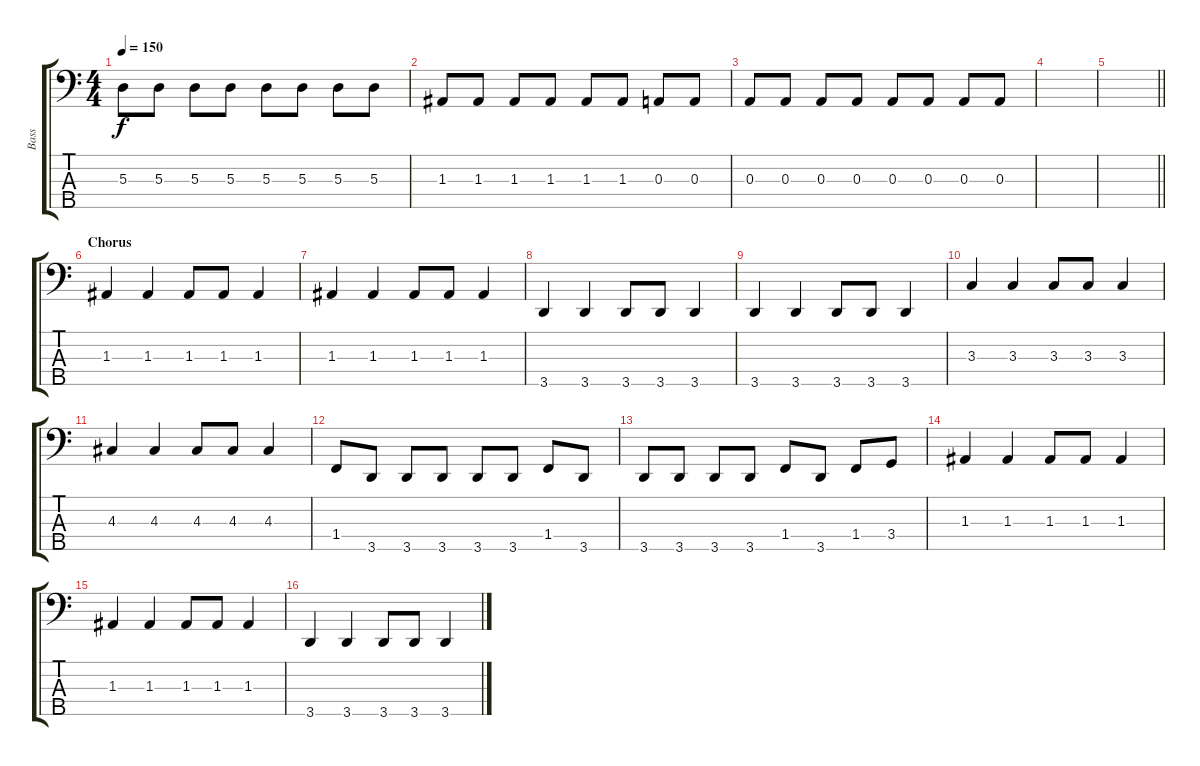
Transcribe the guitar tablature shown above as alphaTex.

\track ("Bass" "Bass") {instrument electricbassfinger}
\staff {score tabs}
\tuning (G2 D2 A1 E1 B0) {hide}
\ts (4 4)
\tempo 150
\clef f4
\ks c
5.3.8{dy f} 5.3.8 5.3.8 5.3.8 5.3.8 5.3.8 5.3.8 5.3.8 |
1.3.8 1.3.8 1.3.8 1.3.8 1.3.8 1.3.8 0.3.8 0.3.8 |
0.3.8 0.3.8 0.3.8 0.3.8 0.3.8 0.3.8 0.3.8 0.3.8 |
|
\barLineRight lightlight
|
\section ("" "Chorus")
1.3.4 1.3.4 1.3.8 1.3.8 1.3.4 |
1.3.4 1.3.4 1.3.8 1.3.8 1.3.4 |
3.5.4 3.5.4 3.5.8 3.5.8 3.5.4 |
3.5.4 3.5.4 3.5.8 3.5.8 3.5.4 |
3.3.4 3.3.4 3.3.8 3.3.8 3.3.4 |
4.3.4 4.3.4 4.3.8 4.3.8 4.3.4 |
1.4.8 3.5.8 3.5.8 3.5.8 3.5.8 3.5.8 1.4.8 3.5.8 |
3.5.8 3.5.8 3.5.8 3.5.8 1.4.8 3.5.8 1.4.8 3.4.8 |
1.3.4 1.3.4 1.3.8 1.3.8 1.3.4 |
1.3.4 1.3.4 1.3.8 1.3.8 1.3.4 |
3.5.4 3.5.4 3.5.8 3.5.8 3.5.4
